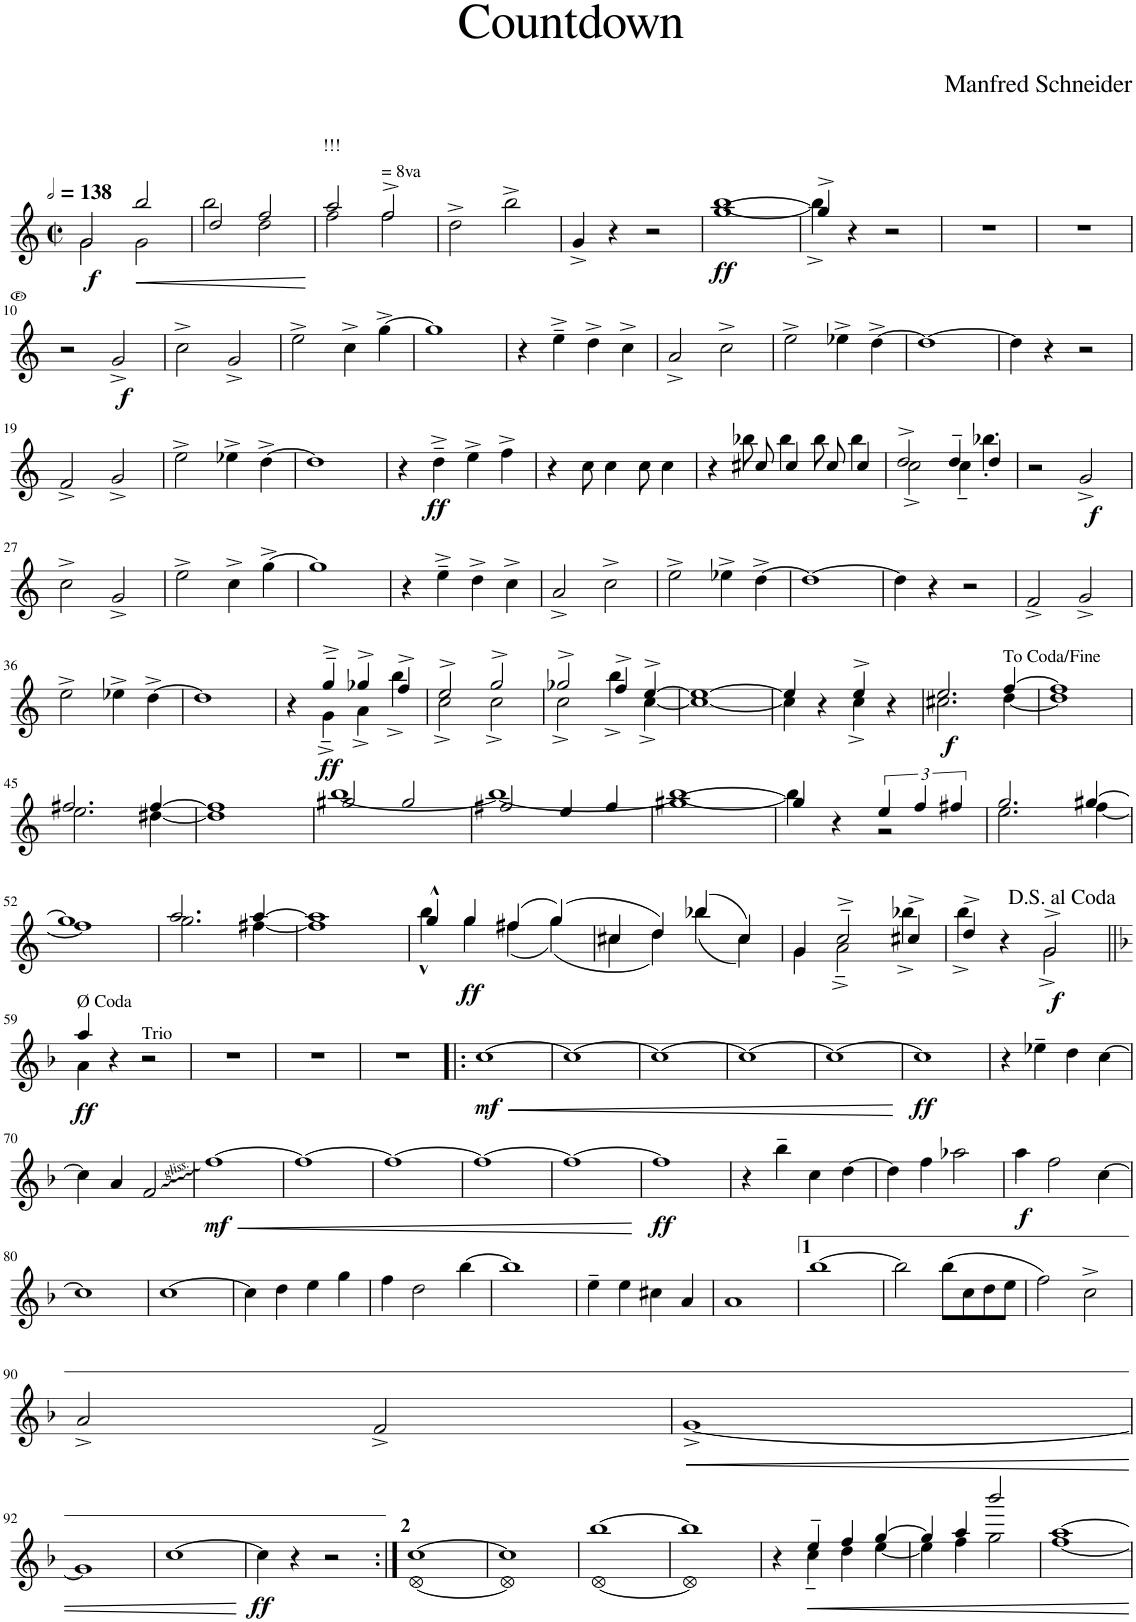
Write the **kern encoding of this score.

**kern	**dynam
*part1	*part1
*staff1	*staff1
*I"Tenor Saxophone	*
*I'Ten. Sax.	*
*clefG2	*
*Trd1c2	*
*k[]	*
*M2/2	*
*met(c|)	*
=1	=1
*^	*
!LO:TX:a:B:t=𝅗𝅥 = 138	!	!
!	!	!LO:DY:b
2g/	2g\	f
!	!	!LO:HP:b
2bb/	2g\	<
=2	=2	=2
2dd/	2bb\	.
2ff/	2dd\	.
*v	*v	*
.	[
=3	=3
*^	*
!LO:TX:a:t=!!!	!	!
2aa/	2ff\	.
!LO:TX:a:t== 8va	!	!
2ff^/	2ff\	.
*v	*v	*
=4	=4
2dd^\	.
2bb^\	.
=5	=5
4g^/	.
4r	.
2r	.
=6	=6
*^	*
!	!	!LO:DY:b
[1gg	[1bb	ff
=7	=7	=7
4gg^/]	4bb^\]	.
4r	2.ryy	.
2r	.	.
*v	*v	*
=8	=8
1r	.
=9	=9
1r	.
!!LO:LB:g=z
=10	=10
2r	.
!	!LO:DY:b
2g^/	f
=11	=11
2cc^\	.
2g^/	.
=12	=12
2ee^\	.
4cc^\	.
[4gg^\	.
=13	=13
1gg]	.
=14	=14
4r	.
4ee~^\	.
4dd^\	.
4cc^\	.
=15	=15
2a^/	.
2cc^\	.
=16	=16
2ee^\	.
4ee-X^\	.
[4dd^\	.
=17	=17
1dd_	.
=18	=18
4dd\]	.
4r	.
2r	.
!!LO:LB:g=z
=19	=19
2f^/	.
2g^/	.
=20	=20
2ee^\	.
4ee-X^\	.
[4dd^\	.
=21	=21
1dd]	.
=22	=22
4r	.
!	!LO:DY:b
4dd~^\	ff
4ee^\	.
4ff^\	.
=23	=23
4r	.
8cc\	.
4cc\	.
8cc\	.
4cc\	.
=24	=24
*^	*
4r	4ryy	.
8cc#X/	8bb-X\	.
4cc#/	4bb-\	.
8cc#/	8bb-\	.
4cc#/	4bb-\	.
=25	=25	=25
2dd^/	2cc^\	.
4dd~/	4cc~\	.
4dd'/	4bb-X'\	.
*v	*v	*
=26	=26
2r	.
!	!LO:DY:b
2g^/	f
!!LO:LB:g=z
=27	=27
2cc^\	.
2g^/	.
=28	=28
2ee^\	.
4cc^\	.
[4gg^\	.
=29	=29
1gg]	.
=30	=30
4r	.
4ee~^\	.
4dd^\	.
4cc^\	.
=31	=31
2a^/	.
2cc^\	.
=32	=32
2ee^\	.
4ee-X^\	.
[4dd^\	.
=33	=33
1dd_	.
=34	=34
4dd\]	.
4r	.
2r	.
=35	=35
2f^/	.
2g^/	.
!!LO:LB:g=z
=36	=36
2ee^\	.
4ee-X^\	.
[4dd^\	.
=37	=37
1dd]	.
=38	=38
*^	*
4r	4ryy	.
!	!	!LO:DY:b
4gg~^/	4g~^\	ff
4gg-X^/	4a^\	.
4ff^/	4bb^\	.
=39	=39	=39
2ee^/	2cc^\	.
2gg^/	2cc^\	.
=40	=40	=40
2gg-X^/	2cc^\	.
4ff^/	4bb^\	.
[4ee^/	[4cc^\	.
*v	*v	*
=41	=41
1cc_ 1ee_	.
=42	=42
*^	*
4ee/]	4cc\]	.
4r	4ryy	.
4ee^/	4cc^\	.
4r	4ryy	.
=43	=43	=43
!	!	!LO:DY:b
2.ee/	2.cc#X\	f
!LO:TX:a:t=To Coda/Fine	!	!
[4ff/	[4dd\	.
=44	=44	=44
1ff]	1dd]	.
!!LO:LB:g=z	!!
=45	=45	=45
2.ff#X/	2.ee\	.
[4ff#/	[4dd#X\	.
*v	*v	*
=46	=46
1dd#] 1ff#]	.
=47	=47
*^	*
2gg#X/	[1bb	.
2gg#/	.	.
=48	=48	=48
2ff#X/	1bb_	.
4ee/	.	.
4ff#/	.	.
=49	=49	=49
[1gg#X	1bb_	.
=50	=50	=50
4gg#/]	4bb\]	.
4r	4ryy	.
6ee/	2r	.
6ff/	.	.
6ff#X/	.	.
=51	=51	=51
2.gg/	2.ee\	.
[4gg#X/	[4ff\	.
!!LO:LB:g=z	!!
=52	=52	=52
1gg#]	1ff]	.
=53	=53	=53
2.aa/	2.gg\	.
[4aa/	[4ff#X\	.
*v	*v	*
=54	=54
1ff#] 1aa]	.
=55	=55
*^	*
4gg^^/	4bb^^\	.
!	!	!LO:DY:b
4gg/	4gg\	ff
(4ff#X/	(4ff#\	.
(4gg/)	(4gg\)	.
=56	=56	=56
4cc#X/	4cc#\	.
4dd/)	4dd\)	.
(4bb-X/	(4bb-\	.
4cc#/)	4cc#\)	.
=57	=57	=57
4g/	4g\	.
2cc~^/	2a~^\	.
4cc#X^/	4bb-X^\	.
=58	=58	=58
4dd^/	4bb^\	.
4r	4ryy	.
!	!	!LO:DY:b
2g^/	2g^\	f
!!LO:LB:g=z	!!
=59||	=59||	=59||
*k[b-]	*	*
!LO:TX:a:t=Ø Coda	!	!
!	!	!LO:DY:b
4aa/	4a\	ff
4r	2.ryy	.
!LO:TX:a:t=Trio	!	!
2r	.	.
*v	*v	*
=60	=60
1r	.
=61	=61
1r	.
=62	=62
1r	.
=63!|:	=63!|:
!	!LO:HP:b
!	!LO:DY:n=1:b
[1cc	< mf
=64	=64
1cc_	.
=65	=65
1cc_	.
=66	=66
1cc_	.
=67	=67
1cc_	.
.	[
=68	=68
!	!LO:DY:b
1cc]	ff
=69	=69
4r	.
4ee-X~\	.
4dd\	.
[4cc\	.
!!LO:LB:g=z
=70	=70
4cc\]	.
4a/	.
2f/	.
=71	=71
!	!LO:HP:b
!	!LO:DY:n=1:b
[1ff	< mf
=72	=72
1ff_	.
=73	=73
1ff_	.
=74	=74
1ff_	.
=75	=75
1ff_	.
.	[
=76	=76
!	!LO:DY:b
1ff]	ff
=77	=77
4r	.
4bb-~\	.
4cc\	.
[4dd\	.
=78	=78
4dd\]	.
4ff\	.
2aa-X\	.
=79	=79
!	!LO:DY:b
4aa\	f
2ff\	.
[4cc\	.
!!LO:LB:g=z
=80	=80
1cc]	.
=81	=81
[1cc	.
=82	=82
4cc\]	.
4dd\	.
4ee\	.
4gg\	.
=83	=83
4ff\	.
2dd\	.
[4bb-\	.
=84	=84
1bb-]	.
=85	=85
4ee~\	.
4ee\	.
4cc#X\	.
4a/	.
=86	=86
1a	.
=87	=87
[1bb-	.
=88	=88
2bb-\]	.
(8bb-\L	.
8cc\	.
8dd\	.
8ee\J	.
=89	=89
2ff\)	.
2cc^\	.
!!LO:LB:g=z
=90	=90
2a^/	.
2f^/	.
=91	=91
!	!LO:HP:b
[1g^	<
!!LO:LB:g=z
=92	=92
1g]	.
=93	=93
[1cc	.
.	[
=94	=94
!	!LO:DY:b
4cc\]	ff
4r	.
2r	.
=95:|!	=95:|!
*^	*
[1cc	[1d	.
=96	=96	=96
1cc]	1d]	.
=97	=97	=97
[1bb-	[1d	.
=98	=98	=98
1bb-]	1d]	.
=99	=99	=99
4r	4ryy	.
4ee~/	4cc~\	.
4ff/	4dd\	.
[4gg/	[4ee\	.
=100	=100	=100
4gg/]	4ee\]	.
4aa/	4ff\	.
2bbb-/	2gg\	.
=101	=101	=101
[1aa	[1ff	.
*v	*v	*
=	=
*-	*-
